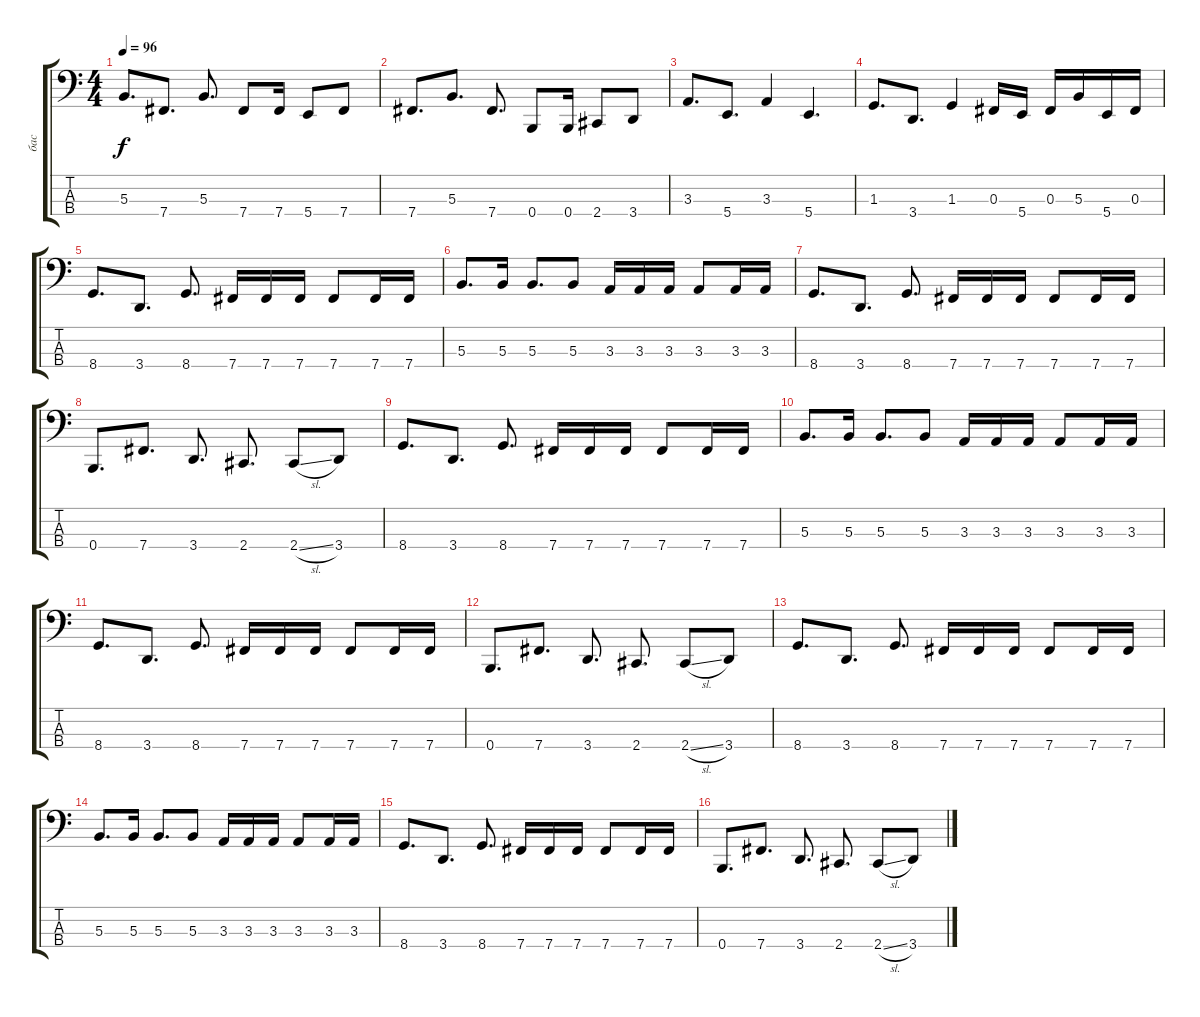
\track ("бас" "бас") {instrument electricbassfinger}
\staff {score tabs}
\tuning (E2 B1 Gb1 B0) {hide}
\ts (4 4)
\tempo 96
\clef f4
\ks c
5.3.8{d dy f} 7.4.8{d} 5.3.8{d} 7.4.8 7.4.16 5.4.8 7.4.8 |
7.4.8{d} 5.3.8{d} 7.4.8{d} 0.4.8 0.4.16 2.4.8 3.4.8 |
3.3.8{d} 5.4.8{d} 3.3.4 5.4.4{d} |
1.3.8{d} 3.4.8{d} 1.3.4 0.3.16 5.4.16 0.3.16 5.3.16 5.4.16 0.3.16 |
8.4.8{d} 3.4.8{d} 8.4.8{d} 7.4.16 7.4.16 7.4.16 7.4.8 7.4.16 7.4.16 |
5.3.8{d} 5.3.16 5.3.8{d} 5.3.8 3.3.16 3.3.16 3.3.16 3.3.8 3.3.16 3.3.16 |
8.4.8{d} 3.4.8{d} 8.4.8{d} 7.4.16 7.4.16 7.4.16 7.4.8 7.4.16 7.4.16 |
0.4.8{d} 7.4.8{d} 3.4.8{d} 2.4.8{d} 2.4{sl}.8 3.4.8 |
8.4.8{d} 3.4.8{d} 8.4.8{d} 7.4.16 7.4.16 7.4.16 7.4.8 7.4.16 7.4.16 |
5.3.8{d} 5.3.16 5.3.8{d} 5.3.8 3.3.16 3.3.16 3.3.16 3.3.8 3.3.16 3.3.16 |
8.4.8{d} 3.4.8{d} 8.4.8{d} 7.4.16 7.4.16 7.4.16 7.4.8 7.4.16 7.4.16 |
0.4.8{d} 7.4.8{d} 3.4.8{d} 2.4.8{d} 2.4{sl}.8 3.4.8 |
8.4.8{d} 3.4.8{d} 8.4.8{d} 7.4.16 7.4.16 7.4.16 7.4.8 7.4.16 7.4.16 |
5.3.8{d} 5.3.16 5.3.8{d} 5.3.8 3.3.16 3.3.16 3.3.16 3.3.8 3.3.16 3.3.16 |
8.4.8{d} 3.4.8{d} 8.4.8{d} 7.4.16 7.4.16 7.4.16 7.4.8 7.4.16 7.4.16 |
0.4.8{d} 7.4.8{d} 3.4.8{d} 2.4.8{d} 2.4{sl}.8 3.4.8
